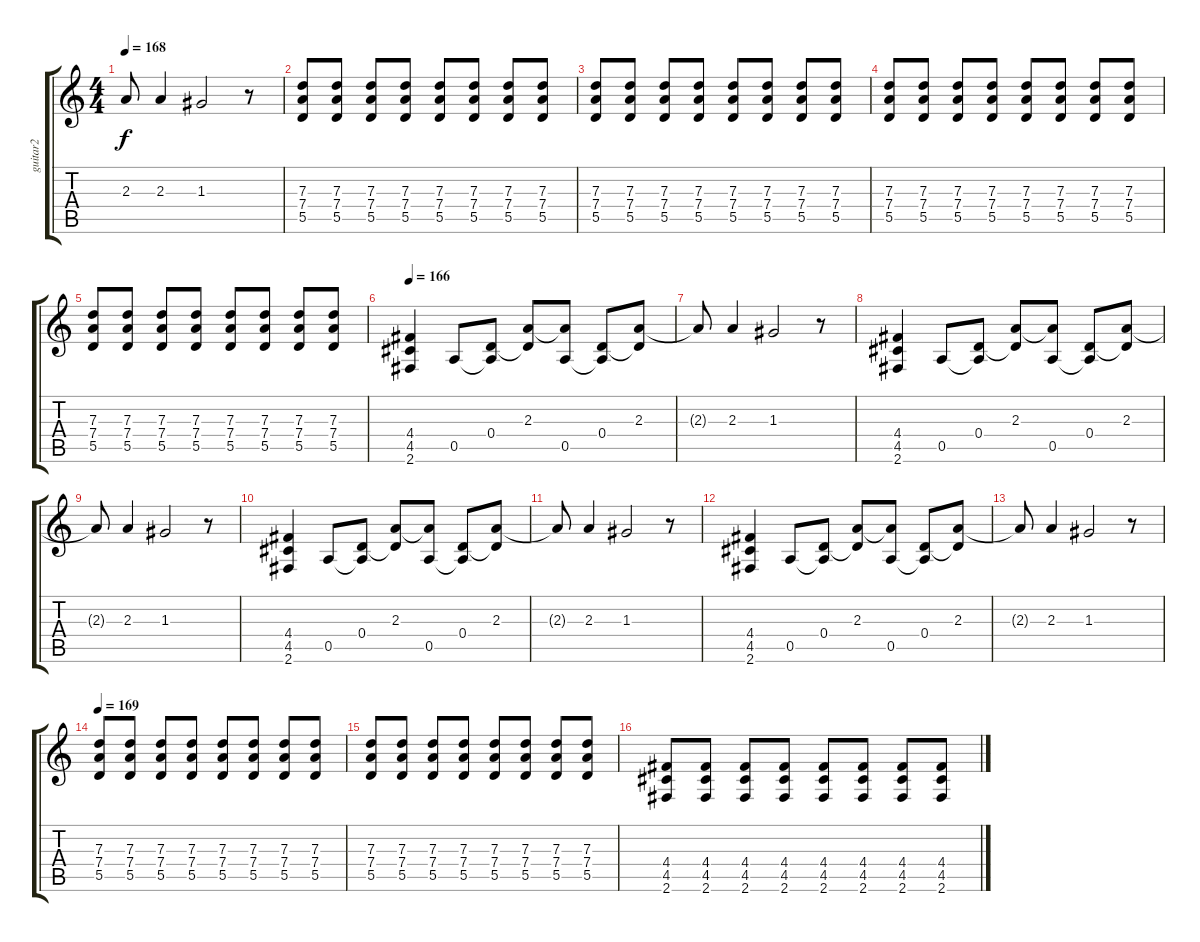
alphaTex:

\track ("guitar2" "guitar2") {instrument distortionguitar}
\staff {score tabs}
\tuning (E4 B3 G3 D3 A2 E2) {hide}
\ts (4 4)
\tempo 168
\clef g2
\ks c
2.3{t}.8{dy f} 2.3.4 1.3.2 r.8 |
(7.3 7.4 5.5).8{instrument distortionguitar} (7.3 7.4 5.5).8 (7.3 7.4 5.5).8 (7.3 7.4 5.5).8 (7.3 7.4 5.5).8 (7.3 7.4 5.5).8 (7.3 7.4 5.5).8 (7.3 7.4 5.5).8 |
(7.3 7.4 5.5).8 (7.3 7.4 5.5).8 (7.3 7.4 5.5).8 (7.3 7.4 5.5).8 (7.3 7.4 5.5).8 (7.3 7.4 5.5).8 (7.3 7.4 5.5).8 (7.3 7.4 5.5).8 |
(7.3 7.4 5.5).8 (7.3 7.4 5.5).8 (7.3 7.4 5.5).8 (7.3 7.4 5.5).8 (7.3 7.4 5.5).8 (7.3 7.4 5.5).8 (7.3 7.4 5.5).8 (7.3 7.4 5.5).8 |
(7.3 7.4 5.5).8 (7.3 7.4 5.5).8 (7.3 7.4 5.5).8 (7.3 7.4 5.5).8 (7.3 7.4 5.5).8 (7.3 7.4 5.5).8 (7.3 7.4 5.5).8 (7.3 7.4 5.5).8 |
\tempo 166
(4.4 4.5 2.6).4 0.5.8 (0.4 0.5{t}).8 (2.3 0.4{t}).8 (2.3{t} 0.5).8 (0.4 0.5{t}).8 (2.3 0.4{t}).8 |
2.3{t}.8 2.3.4 1.3.2 r.8 |
(4.4 4.5 2.6).4 0.5.8 (0.4 0.5{t}).8 (2.3 0.4{t}).8 (2.3{t} 0.5).8 (0.4 0.5{t}).8 (2.3 0.4{t}).8 |
2.3{t}.8 2.3.4 1.3.2 r.8 |
(4.4 4.5 2.6).4 0.5.8 (0.4 0.5{t}).8 (2.3 0.4{t}).8 (2.3{t} 0.5).8 (0.4 0.5{t}).8 (2.3 0.4{t}).8 |
2.3{t}.8 2.3.4 1.3.2 r.8 |
(4.4 4.5 2.6).4 0.5.8 (0.4 0.5{t}).8 (2.3 0.4{t}).8 (2.3{t} 0.5).8 (0.4 0.5{t}).8 (2.3 0.4{t}).8 |
2.3{t}.8 2.3.4 1.3.2 r.8 |
\tempo 169
(7.3 7.4 5.5).8 (7.3 7.4 5.5).8 (7.3 7.4 5.5).8 (7.3 7.4 5.5).8 (7.3 7.4 5.5).8 (7.3 7.4 5.5).8 (7.3 7.4 5.5).8 (7.3 7.4 5.5).8 |
(7.3 7.4 5.5).8 (7.3 7.4 5.5).8 (7.3 7.4 5.5).8 (7.3 7.4 5.5).8 (7.3 7.4 5.5).8 (7.3 7.4 5.5).8 (7.3 7.4 5.5).8 (7.3 7.4 5.5).8 |
(4.4 4.5 2.6).8 (4.4 4.5 2.6).8 (4.4 4.5 2.6).8 (4.4 4.5 2.6).8 (4.4 4.5 2.6).8 (4.4 4.5 2.6).8 (4.4 4.5 2.6).8 (4.4 4.5 2.6).8
